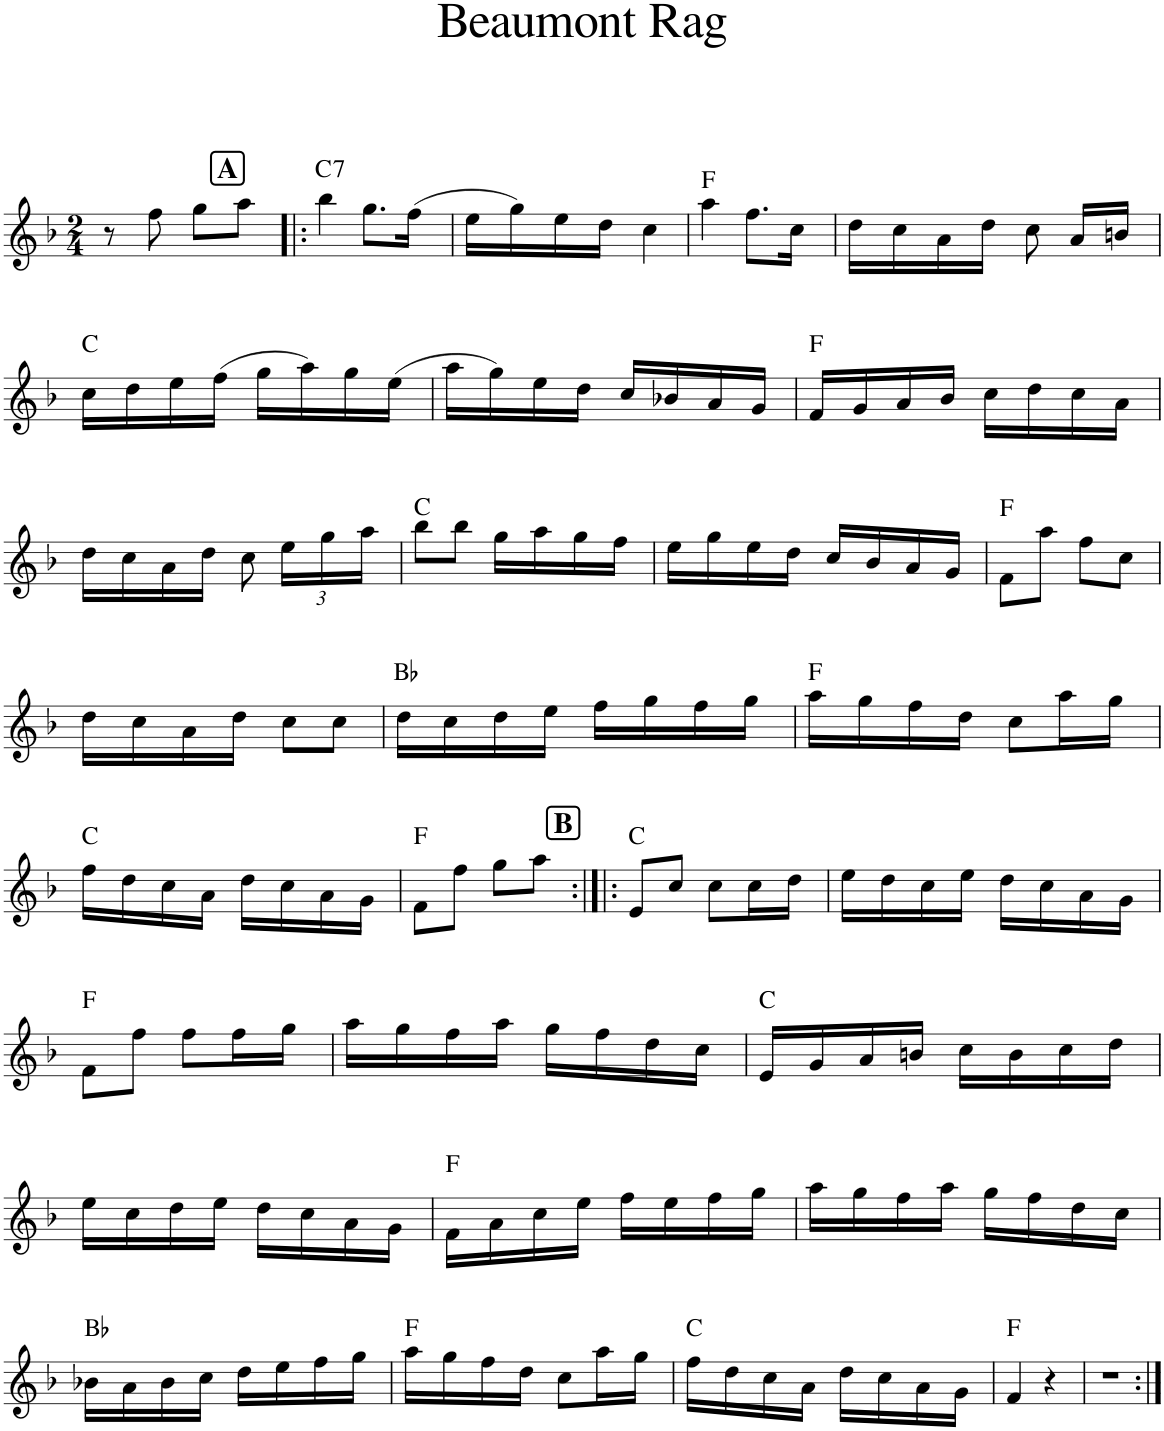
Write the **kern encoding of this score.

**kern	**harte
*part1	*part1
*staff1	*
*I"Violin	*
*I'Vln	*
*clefG2	*
*k[b-]	*
*M2/4	*
=1	=1
8r	.
8ff\	.
8gg\L	.
8aa\J	.
!!LO:REH:place=s1:a:B:cj:fs=14:t=A
=2!|:	=2!|:
!	!LO:H:kt=7
4bb-\	C:7
8.gg\L	.
(16ff\Jk	.
=3	=3
16ee\LL	.
16gg\)	.
16ee\	.
16dd\JJ	.
4cc\	.
=4	=4
4aa\	F:maj
8.ff\L	.
16cc\Jk	.
=5	=5
16dd\LL	.
16cc\	.
16a\	.
16dd\JJ	.
8cc\	.
16a/LL	.
16bn/JJ	.
!!LO:LB:g=z
=6	=6
16cc\LL	C:maj
16dd\	.
16ee\	.
(16ff\JJ	.
16gg\LL	.
16aa\)	.
16gg\	.
(16ee\JJ	.
=7	=7
16aa\LL	.
16gg\)	.
16ee\	.
16dd\JJ	.
16cc/LL	.
16b-X/	.
16a/	.
16g/JJ	.
=8	=8
16f/LL	F:maj
16g/	.
16a/	.
16b-/JJ	.
16cc\LL	.
16dd\	.
16cc\	.
16a\JJ	.
!!LO:LB:g=z
=9	=9
16dd\LL	.
16cc\	.
16a\	.
16dd\JJ	.
8cc\	.
*Xbrackettup	*
24ee\LL	.
24gg\	.
24aa\JJ	.
=10	=10
8bb-\L	C:maj
8bb-\J	.
16gg\LL	.
16aa\	.
16gg\	.
16ff\JJ	.
=11	=11
16ee\LL	.
16gg\	.
16ee\	.
16dd\JJ	.
16cc/LL	.
16b-/	.
16a/	.
16g/JJ	.
=12	=12
8f\L	F:maj
8aa\J	.
8ff\L	.
8cc\J	.
!!LO:LB:g=z
=13	=13
16dd\LL	.
16cc\	.
16a\	.
16dd\JJ	.
8cc\L	.
8cc\J	.
=14	=14
16dd\LL	Bb:maj
16cc\	.
16dd\	.
16ee\JJ	.
16ff\LL	.
16gg\	.
16ff\	.
16gg\JJ	.
=15	=15
16aa\LL	F:maj
16gg\	.
16ff\	.
16dd\JJ	.
8cc\L	.
16aa\L	.
16gg\JJ	.
!!LO:LB:g=z
=16	=16
16ff\LL	C:maj
16dd\	.
16cc\	.
16a\JJ	.
16dd\LL	.
16cc\	.
16a\	.
16g\JJ	.
=17	=17
8f\L	F:maj
8ff\J	.
8gg\L	.
8aa\J	.
!!LO:REH:place=s1:a:B:cj:fs=14:t=B
=18:|!|:	=18:|!|:
8e/L	C:maj
8cc/J	.
8cc\L	.
16cc\L	.
16dd\JJ	.
=19	=19
16ee\LL	.
16dd\	.
16cc\	.
16ee\JJ	.
16dd\LL	.
16cc\	.
16a\	.
16g\JJ	.
!!LO:LB:g=z
=20	=20
8f\L	F:maj
8ff\J	.
8ff\L	.
16ff\L	.
16gg\JJ	.
=21	=21
16aa\LL	.
16gg\	.
16ff\	.
16aa\JJ	.
16gg\LL	.
16ff\	.
16dd\	.
16cc\JJ	.
=22	=22
16e/LL	C:maj
16g/	.
16a/	.
16bn/JJ	.
16cc\LL	.
16b\	.
16cc\	.
16dd\JJ	.
!!LO:LB:g=z
=23	=23
16ee\LL	.
16cc\	.
16dd\	.
16ee\JJ	.
16dd\LL	.
16cc\	.
16a\	.
16g\JJ	.
=24	=24
16f\LL	F:maj
16a\	.
16cc\	.
16ee\JJ	.
16ff\LL	.
16ee\	.
16ff\	.
16gg\JJ	.
=25	=25
16aa\LL	.
16gg\	.
16ff\	.
16aa\JJ	.
16gg\LL	.
16ff\	.
16dd\	.
16cc\JJ	.
!!LO:LB:g=z
=26	=26
16b-X\LL	Bb:maj
16a\	.
16b-\	.
16cc\JJ	.
16dd\LL	.
16ee\	.
16ff\	.
16gg\JJ	.
=27	=27
16aa\LL	F:maj
16gg\	.
16ff\	.
16dd\JJ	.
8cc\L	.
16aa\L	.
16gg\JJ	.
=28	=28
16ff\LL	C:maj
16dd\	.
16cc\	.
16a\JJ	.
16dd\LL	.
16cc\	.
16a\	.
16g\JJ	.
=29	=29
4f/	F:maj
4r	.
=30	=30
2r	.
=:|!	=:|!
*-	*-
